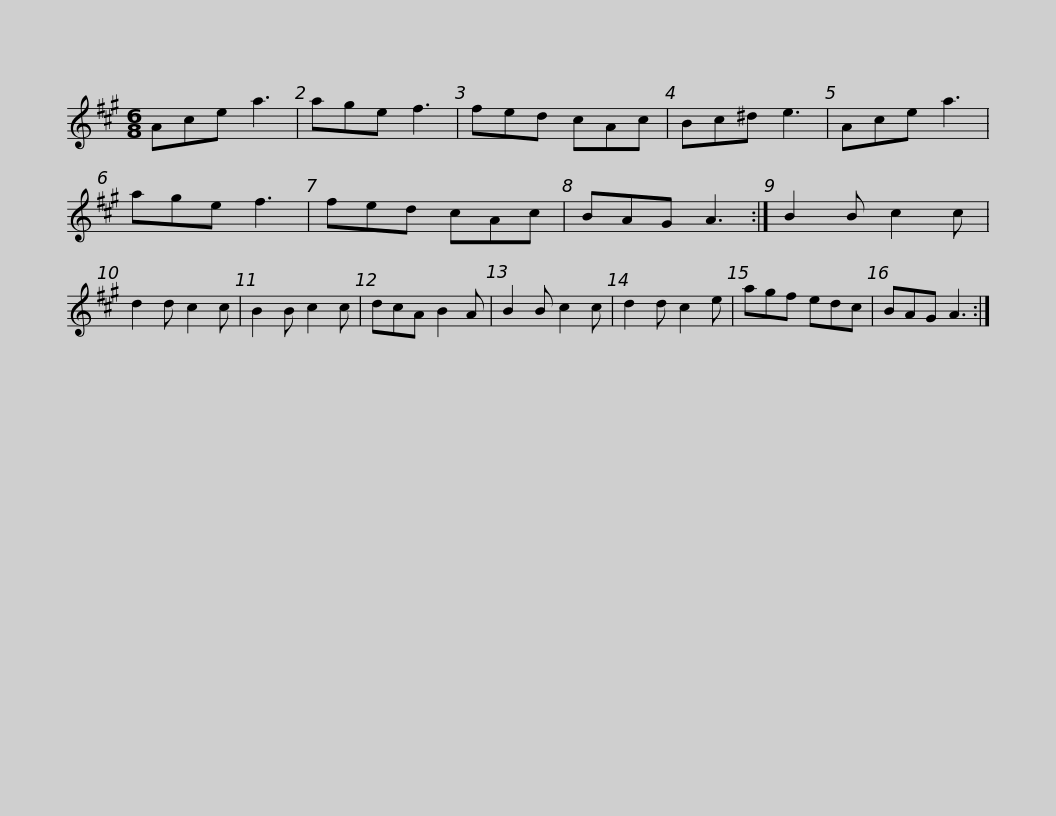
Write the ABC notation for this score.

X:1
L:1/8
M:6/8
I:linebreak $
K:A
V:1 treble
V:1
 Ace a3 | age f3 | fed cAc | Bc^d e3 | Ace a3 | %5
 age f3 | fed cAc | BAG A3 :|$ B2 B c2 c | d2 d c2 c | %10
 B2 B c2 c | dcA B2 A | B2 B c2 c | d2 d c2 e | agf edc | %15
 BAG A3 :| %16
